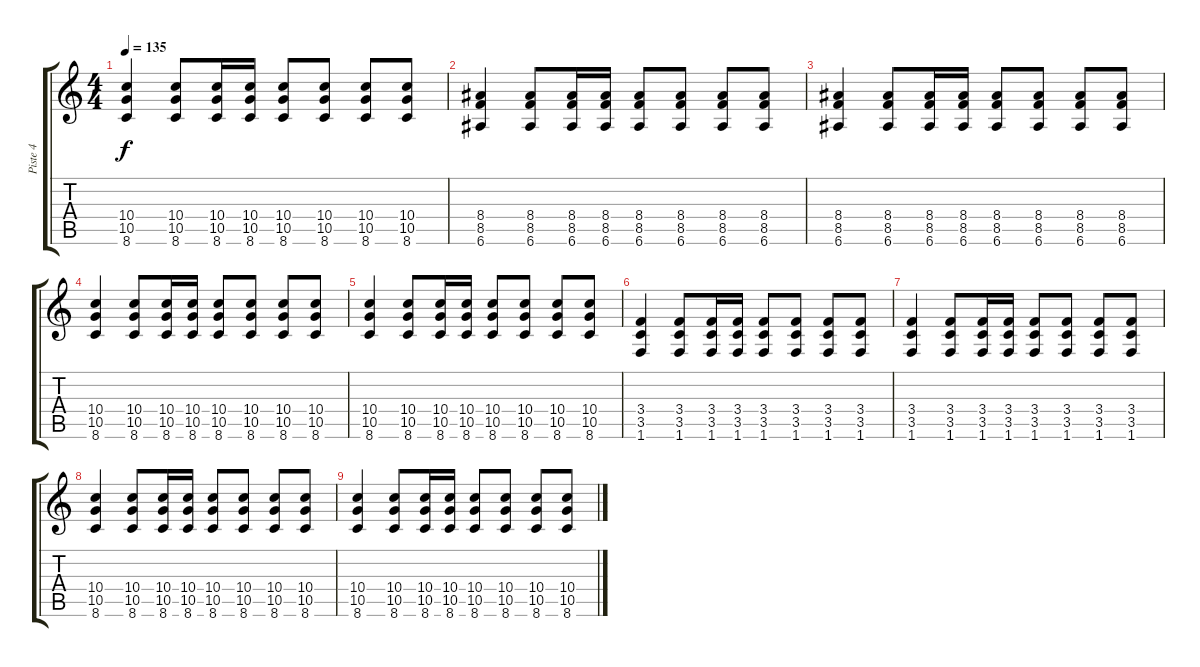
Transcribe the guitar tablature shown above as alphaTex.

\track ("Piste 4" "Piste 4") {instrument distortionguitar}
\staff {score tabs}
\tuning (E4 B3 G3 D3 A2 E2) {hide}
\ts (4 4)
\tempo 135
\clef g2
\ks c
(10.4 10.5 8.6).4{dy f} (10.4 10.5 8.6).8 (10.4 10.5 8.6).16 (10.4 10.5 8.6).16 (10.4 10.5 8.6).8 (10.4 10.5 8.6).8 (10.4 10.5 8.6).8 (10.4 10.5 8.6).8 |
(8.4 8.5 6.6).4 (8.4 8.5 6.6).8 (8.4 8.5 6.6).16 (8.4 8.5 6.6).16 (8.4 8.5 6.6).8 (8.4 8.5 6.6).8 (8.4 8.5 6.6).8 (8.4 8.5 6.6).8 |
(8.4 8.5 6.6).4 (8.4 8.5 6.6).8 (8.4 8.5 6.6).16 (8.4 8.5 6.6).16 (8.4 8.5 6.6).8 (8.4 8.5 6.6).8 (8.4 8.5 6.6).8 (8.4 8.5 6.6).8 |
(10.4 10.5 8.6).4 (10.4 10.5 8.6).8 (10.4 10.5 8.6).16 (10.4 10.5 8.6).16 (10.4 10.5 8.6).8 (10.4 10.5 8.6).8 (10.4 10.5 8.6).8 (10.4 10.5 8.6).8 |
(10.4 10.5 8.6).4 (10.4 10.5 8.6).8 (10.4 10.5 8.6).16 (10.4 10.5 8.6).16 (10.4 10.5 8.6).8 (10.4 10.5 8.6).8 (10.4 10.5 8.6).8 (10.4 10.5 8.6).8 |
(3.4 3.5 1.6).4 (3.4 3.5 1.6).8 (3.4 3.5 1.6).16 (3.4 3.5 1.6).16 (3.4 3.5 1.6).8 (3.4 3.5 1.6).8 (3.4 3.5 1.6).8 (3.4 3.5 1.6).8 |
(3.4 3.5 1.6).4 (3.4 3.5 1.6).8 (3.4 3.5 1.6).16 (3.4 3.5 1.6).16 (3.4 3.5 1.6).8 (3.4 3.5 1.6).8 (3.4 3.5 1.6).8 (3.4 3.5 1.6).8 |
(10.4 10.5 8.6).4 (10.4 10.5 8.6).8 (10.4 10.5 8.6).16 (10.4 10.5 8.6).16 (10.4 10.5 8.6).8 (10.4 10.5 8.6).8 (10.4 10.5 8.6).8 (10.4 10.5 8.6).8 |
(10.4 10.5 8.6).4 (10.4 10.5 8.6).8 (10.4 10.5 8.6).16 (10.4 10.5 8.6).16 (10.4 10.5 8.6).8 (10.4 10.5 8.6).8 (10.4 10.5 8.6).8 (10.4 10.5 8.6).8
